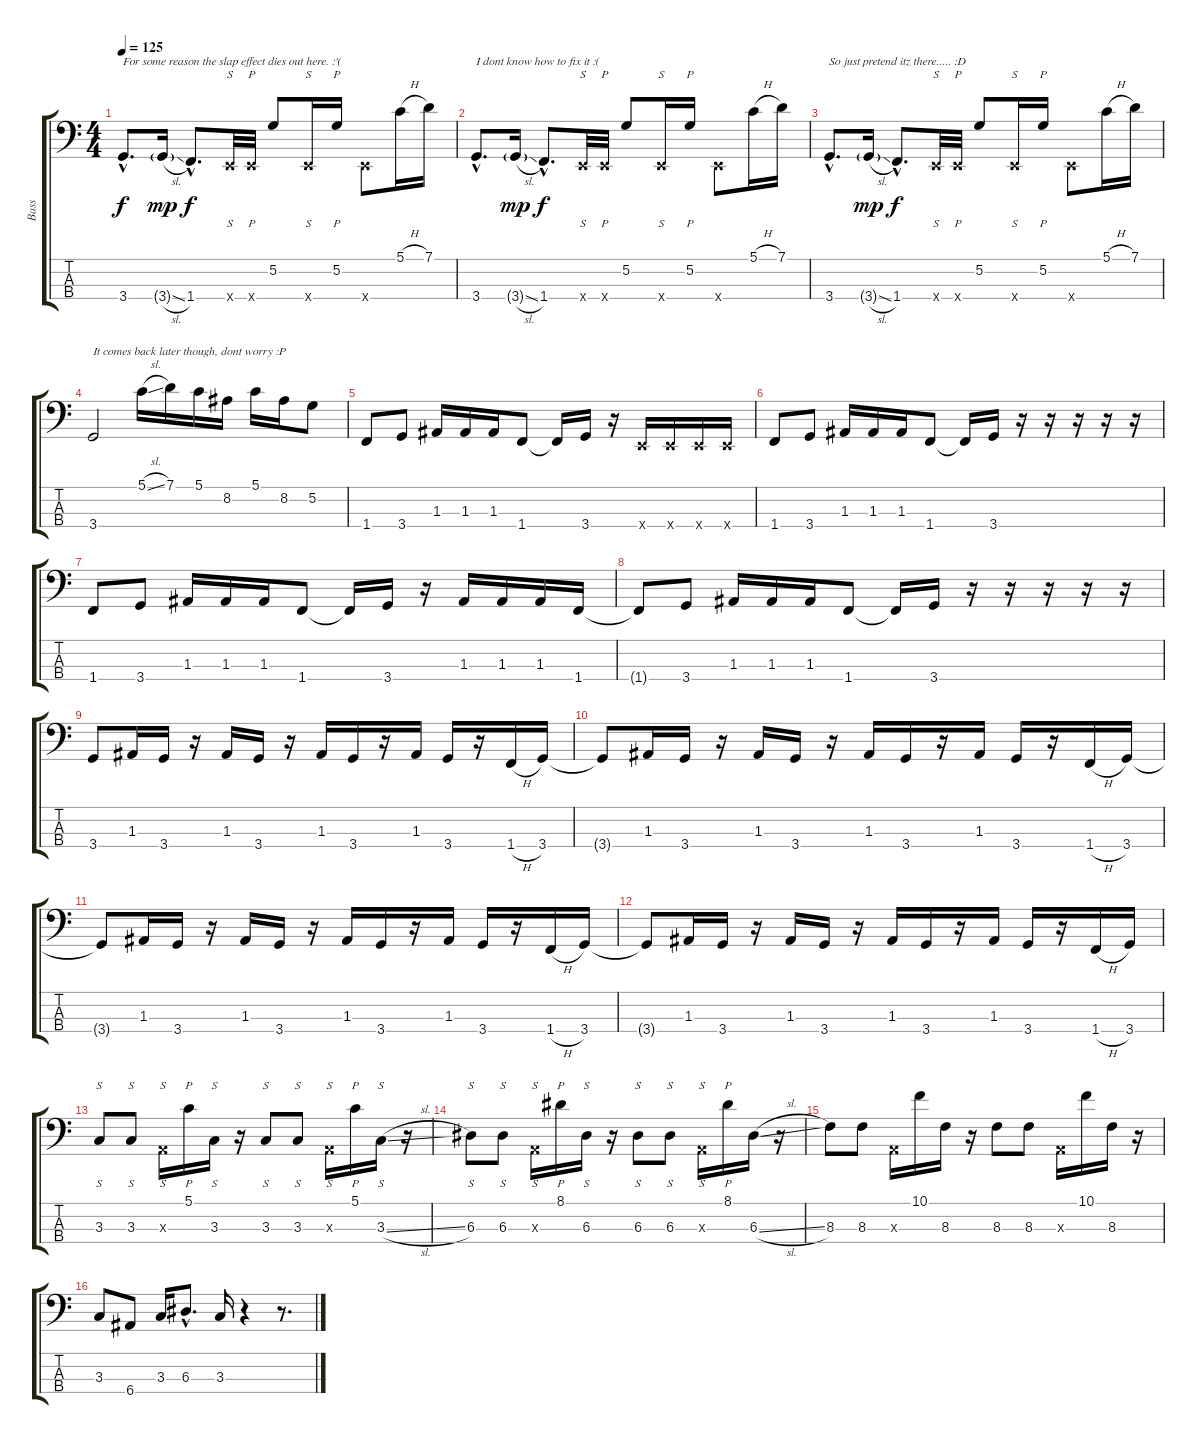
\track ("Bass" "Bass") {instrument slapbass1}
\staff {score tabs}
\tuning (G2 D2 A1 E1) {hide}
\ts (4 4)
\tempo 125
\clef f4
\ks c
3.4{hac}.8{d txt "For some reason the slap effect dies out here. :'(" dy f} 3.4{sl g}.16{dy mp} 1.4{hac}.8{d dy f} 0.4{x}.32{s} 0.4{x}.32{p} 5.2.8 0.4{x}.16{s} 5.2.16{p} 0.4{x}.8 5.1{h}.16 7.1.16 |
3.4{hac}.8{d txt "I dont know how to fix it :("} 3.4{sl g}.16{dy mp} 1.4{hac}.8{d dy f} 0.4{x}.32{s} 0.4{x}.32{p} 5.2.8 0.4{x}.16{s} 5.2.16{p} 0.4{x}.8 5.1{h}.16 7.1.16 |
3.4{hac}.8{d txt "So just pretend itz there..... :D"} 3.4{sl g}.16{dy mp} 1.4{hac}.8{d dy f} 0.4{x}.32{s} 0.4{x}.32{p} 5.2.8 0.4{x}.16{s} 5.2.16{p} 0.4{x}.8 5.1{h}.16 7.1.16 |
3.4.2{txt "It comes back later though, dont worry :P"} 5.1{sl}.16{instrument electricbassfinger} 7.1.16 5.1.16 8.2.16 5.1.16 8.2.16 5.2.8 |
1.4.8 3.4.8 1.3.16 1.3.16 1.3.16 1.4.8 1.4{t}.16 3.4.16 r.16 0.4{x}.16 0.4{x}.16 0.4{x}.16 0.4{x}.16 |
1.4.8 3.4.8 1.3.16 1.3.16 1.3.16 1.4.8 1.4{t}.16 3.4.16 r.16 r.16 r.16 r.16 r.16 |
1.4.8 3.4.8 1.3.16 1.3.16 1.3.16 1.4.8 1.4{t}.16 3.4.16 r.16 1.3.16 1.3.16 1.3.16 1.4.16 |
1.4{t}.8 3.4.8 1.3.16 1.3.16 1.3.16 1.4.8 1.4{t}.16 3.4.16 r.16 r.16 r.16 r.16 r.16 |
3.4.8 1.3.16 3.4.16 r.16 1.3.16 3.4.16 r.16 1.3.16 3.4.16 r.16 1.3.16 3.4.16 r.16 1.4{h}.16 3.4.16 |
3.4{t}.8 1.3.16 3.4.16 r.16 1.3.16 3.4.16 r.16 1.3.16 3.4.16 r.16 1.3.16 3.4.16 r.16 1.4{h}.16 3.4.16 |
3.4{t}.8 1.3.16 3.4.16 r.16 1.3.16 3.4.16 r.16 1.3.16 3.4.16 r.16 1.3.16 3.4.16 r.16 1.4{h}.16 3.4.16 |
3.4{t}.8 1.3.16 3.4.16 r.16 1.3.16 3.4.16 r.16 1.3.16 3.4.16 r.16 1.3.16 3.4.16 r.16 1.4{h}.16 3.4.16 |
3.3.8{s} 3.3.8{s} 0.3{x}.16{s} 5.1.16{p} 3.3.16{s} r.16 3.3.8{s} 3.3.8{s} 0.3{x}.16{s} 5.1.16{p} 3.3{sl}.16{s} r.16 |
6.3.8{s} 6.3.8{s} 0.3{x}.16{s} 8.1.16{p} 6.3.16{s} r.16 6.3.8{s} 6.3.8{s} 0.3{x}.16{s} 8.1.16{p} 6.3{sl}.16 r.16 |
8.3.8 8.3.8 0.3{x}.16 10.1.16 8.3.16 r.16 8.3.8 8.3.8 0.3{x}.16 10.1.16 8.3.16 r.16 |
3.3.8 6.4.8 3.3.16 6.3{hac}.8{d} 3.3.16 r.4 r.8{d}
